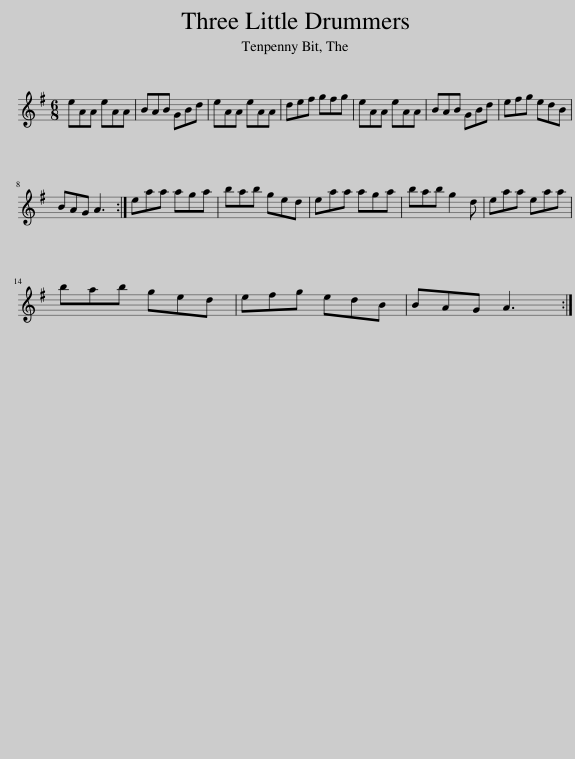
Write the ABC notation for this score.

X:1
L:1/8
M:6/8
I:linebreak $
K:G
V:1 treble
V:1
 eAA eAA | BAB GBd | eAA eAA | def gfg | eAA eAA | %5
 BAB GBd | efg edB |$ BAG A3 :| eaa aga | bab ged | %10
 eaa aga | bab g2 d | eaa eaa |$ bab ged | efg edB | %15
 BAG A3 :| %16
